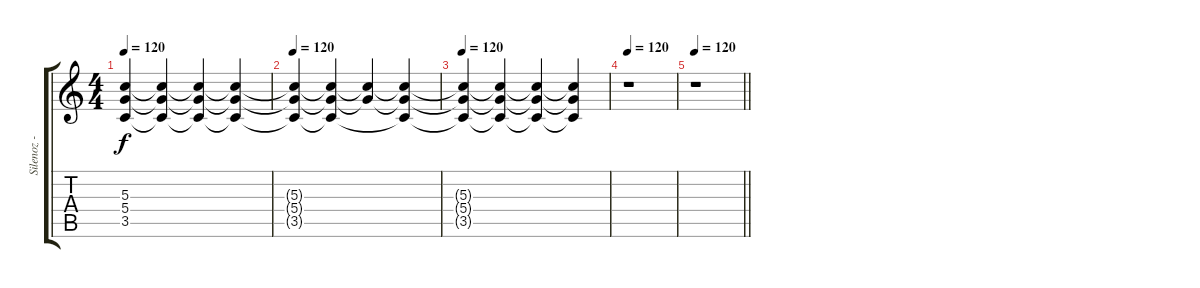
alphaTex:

\track ("Silenoz - (Guitar)" "Silenoz - ") {instrument distortionguitar}
\staff {score tabs}
\tuning (E4 B3 G3 D3 A2 E2) {hide}
\ts (4 4)
\tempo 120
\clef g2
\ks c
(5.3{t} 5.4{t} 3.5{t}).4{dy f volume 12} (5.3{t} 5.4{t} 3.5{t}).4{volume 11} (5.3{t} 5.4{t} 3.5{t}).4{volume 10} (5.3{t} 5.4{t} 3.5{t}).4{volume 9} |
\tempo 120
(5.3{t} 5.4{t} 3.5{t}).4{volume 8} (5.3{t} 5.4{t} 3.5{t}).4{volume 7} (5.3{t} 5.4{t}).4{volume 7} (5.3{t} 5.4{t} 3.5{t}).4{volume 6} |
\tempo 120
(5.3{t} 5.4{t} 3.5{t}).4{volume 5} (5.3{t} 5.4{t} 3.5{t}).4{volume 5} (5.3{t} 5.4{t} 3.5{t}).4{volume 3} (5.3{t} 5.4{t} 3.5{t}).4{volume 2} |
\tempo 120
r.1 |
\tempo 120
\barLineRight lightlight
r.1
